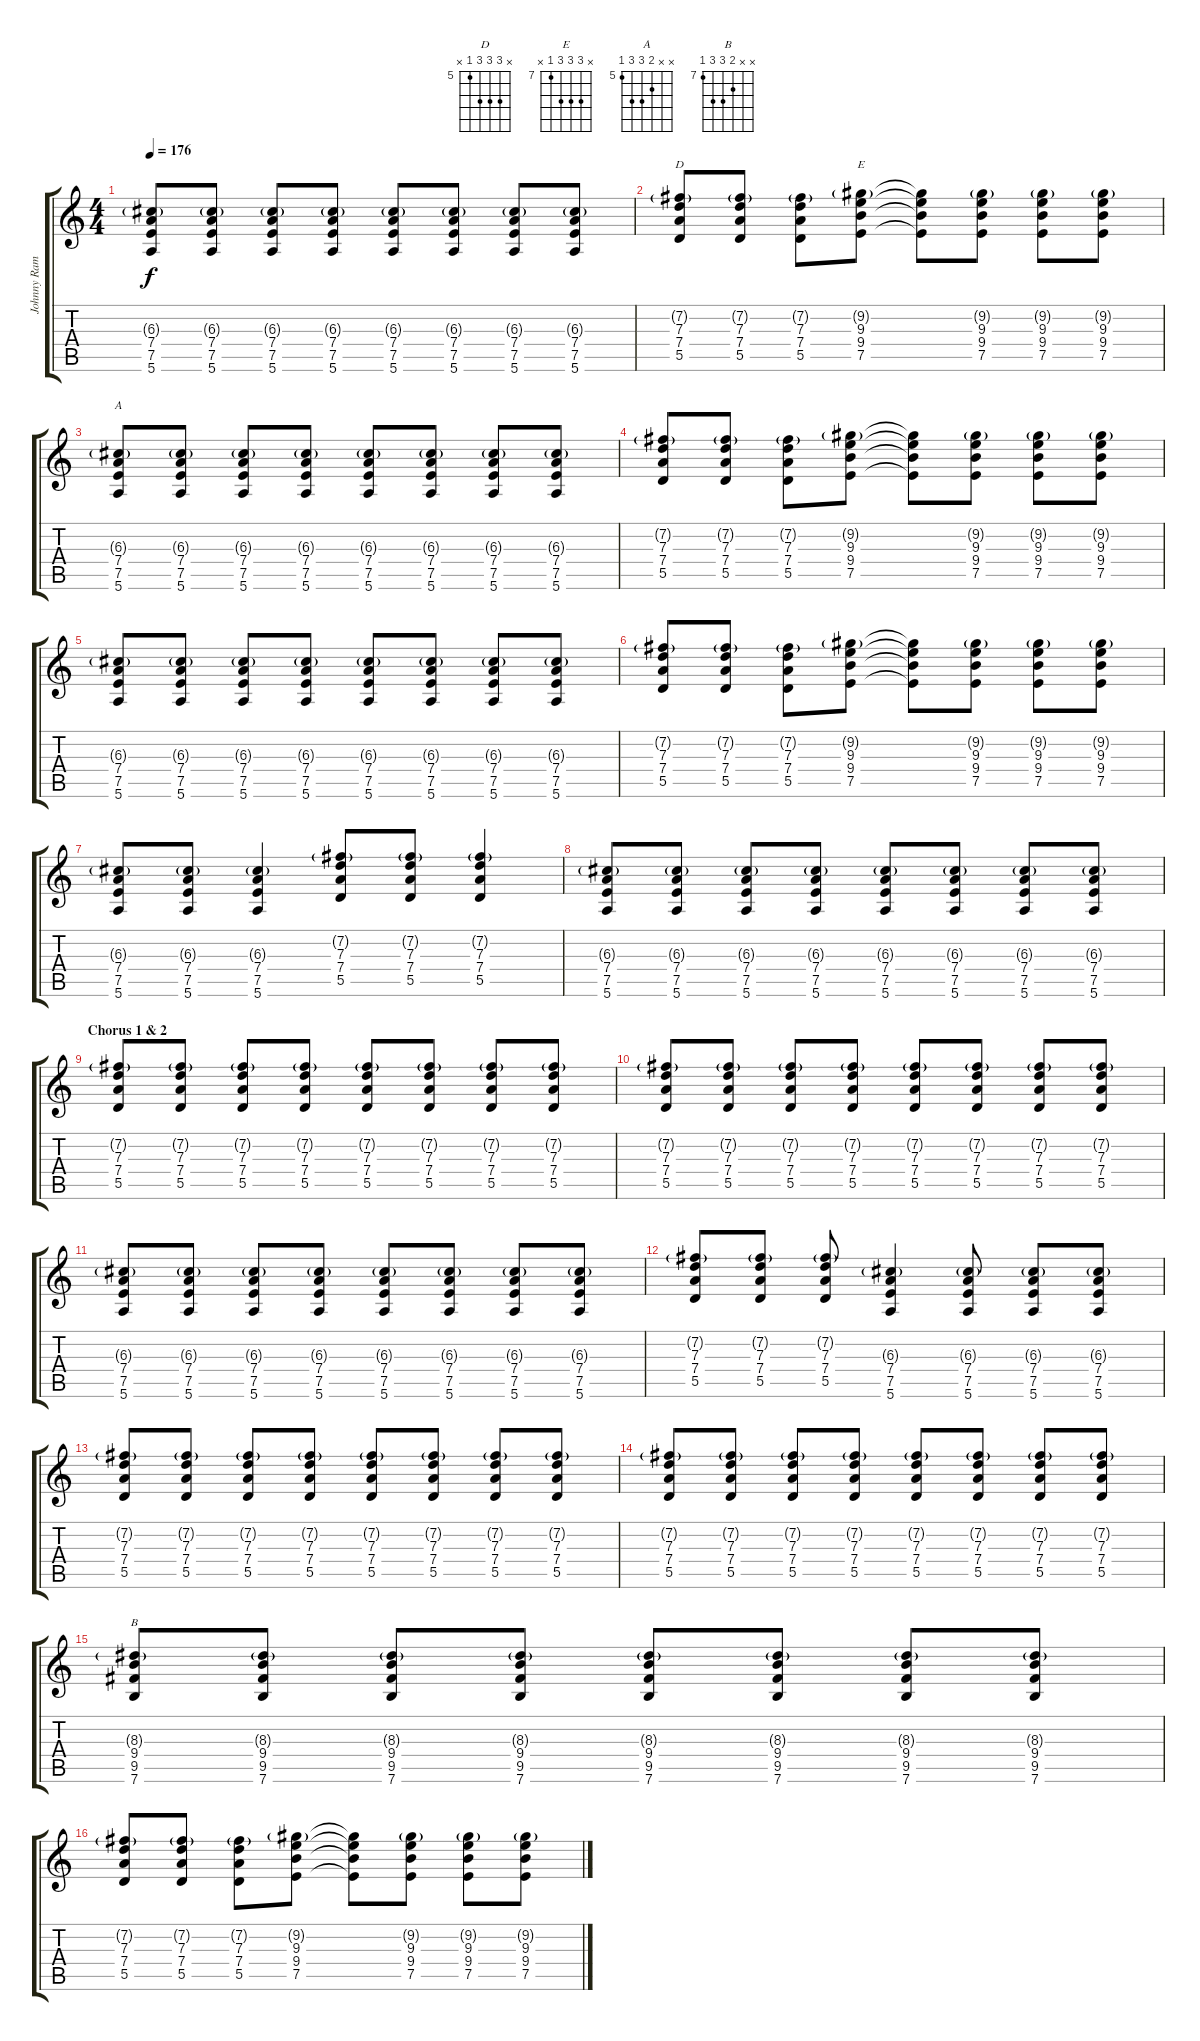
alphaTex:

\track ("Johnny Ramone" "Johnny Ram") {instrument distortionguitar}
\staff {score tabs}
\tuning (E4 B3 G3 D3 A2 E2) {hide}
\chord ("D" x 7 7 7 5 x) {firstfret 5}
\chord ("E" x 9 9 9 7 x) {firstfret 7}
\chord ("A" x x 6 7 7 5) {firstfret 5}
\chord ("B" x x 8 9 9 7) {firstfret 7}
\ts (4 4)
\tempo 176
\clef g2
\ks c
(6.3{g} 7.4 7.5 5.6).8{dy f} (6.3{g} 7.4 7.5 5.6).8 (6.3{g} 7.4 7.5 5.6).8 (6.3{g} 7.4 7.5 5.6).8 (6.3{g} 7.4 7.5 5.6).8 (6.3{g} 7.4 7.5 5.6).8 (6.3{g} 7.4 7.5 5.6).8 (6.3{g} 7.4 7.5 5.6).8 |
(7.2{g} 7.3 7.4 5.5).8{ch "D"} (7.2{g} 7.3 7.4 5.5).8 (7.2{g} 7.3 7.4 5.5).8 (9.2{g} 9.3 9.4 7.5).8{ch "E"} (9.2{t} 9.3{t} 9.4{t} 7.5{t}).8 (9.2{g} 9.3 9.4 7.5).8 (9.2{g} 9.3 9.4 7.5).8 (9.2{g} 9.3 9.4 7.5).8 |
(6.3{g} 7.4 7.5 5.6).8{ch "A"} (6.3{g} 7.4 7.5 5.6).8 (6.3{g} 7.4 7.5 5.6).8 (6.3{g} 7.4 7.5 5.6).8 (6.3{g} 7.4 7.5 5.6).8 (6.3{g} 7.4 7.5 5.6).8 (6.3{g} 7.4 7.5 5.6).8 (6.3{g} 7.4 7.5 5.6).8 |
(7.2{g} 7.3 7.4 5.5).8 (7.2{g} 7.3 7.4 5.5).8 (7.2{g} 7.3 7.4 5.5).8 (9.2{g} 9.3 9.4 7.5).8 (9.2{t} 9.3{t} 9.4{t} 7.5{t}).8 (9.2{g} 9.3 9.4 7.5).8 (9.2{g} 9.3 9.4 7.5).8 (9.2{g} 9.3 9.4 7.5).8 |
(6.3{g} 7.4 7.5 5.6).8 (6.3{g} 7.4 7.5 5.6).8 (6.3{g} 7.4 7.5 5.6).8 (6.3{g} 7.4 7.5 5.6).8 (6.3{g} 7.4 7.5 5.6).8 (6.3{g} 7.4 7.5 5.6).8 (6.3{g} 7.4 7.5 5.6).8 (6.3{g} 7.4 7.5 5.6).8 |
(7.2{g} 7.3 7.4 5.5).8 (7.2{g} 7.3 7.4 5.5).8 (7.2{g} 7.3 7.4 5.5).8 (9.2{g} 9.3 9.4 7.5).8 (9.2{t} 9.3{t} 9.4{t} 7.5{t}).8 (9.2{g} 9.3 9.4 7.5).8 (9.2{g} 9.3 9.4 7.5).8 (9.2{g} 9.3 9.4 7.5).8 |
(6.3{g} 7.4 7.5 5.6).8 (6.3{g} 7.4 7.5 5.6).8 (6.3{g} 7.4 7.5 5.6).4 (7.2{g} 7.3 7.4 5.5).8 (7.2{g} 7.3 7.4 5.5).8 (7.2{g} 7.3 7.4 5.5).4 |
(6.3{g} 7.4 7.5 5.6).8 (6.3{g} 7.4 7.5 5.6).8 (6.3{g} 7.4 7.5 5.6).8 (6.3{g} 7.4 7.5 5.6).8 (6.3{g} 7.4 7.5 5.6).8 (6.3{g} 7.4 7.5 5.6).8 (6.3{g} 7.4 7.5 5.6).8 (6.3{g} 7.4 7.5 5.6).8 |
\section ("" "Chorus 1 & 2")
(7.2{g} 7.3 7.4 5.5).8 (7.2{g} 7.3 7.4 5.5).8 (7.2{g} 7.3 7.4 5.5).8 (7.2{g} 7.3 7.4 5.5).8 (7.2{g} 7.3 7.4 5.5).8 (7.2{g} 7.3 7.4 5.5).8 (7.2{g} 7.3 7.4 5.5).8 (7.2{g} 7.3 7.4 5.5).8 |
(7.2{g} 7.3 7.4 5.5).8 (7.2{g} 7.3 7.4 5.5).8 (7.2{g} 7.3 7.4 5.5).8 (7.2{g} 7.3 7.4 5.5).8 (7.2{g} 7.3 7.4 5.5).8 (7.2{g} 7.3 7.4 5.5).8 (7.2{g} 7.3 7.4 5.5).8 (7.2{g} 7.3 7.4 5.5).8 |
(6.3{g} 7.4 7.5 5.6).8 (6.3{g} 7.4 7.5 5.6).8 (6.3{g} 7.4 7.5 5.6).8 (6.3{g} 7.4 7.5 5.6).8 (6.3{g} 7.4 7.5 5.6).8 (6.3{g} 7.4 7.5 5.6).8 (6.3{g} 7.4 7.5 5.6).8 (6.3{g} 7.4 7.5 5.6).8 |
(7.2{g} 7.3 7.4 5.5).8 (7.2{g} 7.3 7.4 5.5).8 (7.2{g} 7.3 7.4 5.5).8 (6.3{g} 7.4 7.5 5.6).4 (6.3{g} 7.4 7.5 5.6).8 (6.3{g} 7.4 7.5 5.6).8 (6.3{g} 7.4 7.5 5.6).8 |
(7.2{g} 7.3 7.4 5.5).8 (7.2{g} 7.3 7.4 5.5).8 (7.2{g} 7.3 7.4 5.5).8 (7.2{g} 7.3 7.4 5.5).8 (7.2{g} 7.3 7.4 5.5).8 (7.2{g} 7.3 7.4 5.5).8 (7.2{g} 7.3 7.4 5.5).8 (7.2{g} 7.3 7.4 5.5).8 |
(7.2{g} 7.3 7.4 5.5).8 (7.2{g} 7.3 7.4 5.5).8 (7.2{g} 7.3 7.4 5.5).8 (7.2{g} 7.3 7.4 5.5).8 (7.2{g} 7.3 7.4 5.5).8 (7.2{g} 7.3 7.4 5.5).8 (7.2{g} 7.3 7.4 5.5).8 (7.2{g} 7.3 7.4 5.5).8 |
(8.3{g} 9.4 9.5 7.6).8{ch "B"} (8.3{g} 9.4 9.5 7.6).8 (8.3{g} 9.4 9.5 7.6).8 (8.3{g} 9.4 9.5 7.6).8 (8.3{g} 9.4 9.5 7.6).8 (8.3{g} 9.4 9.5 7.6).8 (8.3{g} 9.4 9.5 7.6).8 (8.3{g} 9.4 9.5 7.6).8 |
(7.2{g} 7.3 7.4 5.5).8 (7.2{g} 7.3 7.4 5.5).8 (7.2{g} 7.3 7.4 5.5).8 (9.2{g} 9.3 9.4 7.5).8 (9.2{t} 9.3{t} 9.4{t} 7.5{t}).8 (9.2{g} 9.3 9.4 7.5).8 (9.2{g} 9.3 9.4 7.5).8 (9.2{g} 9.3 9.4 7.5).8
